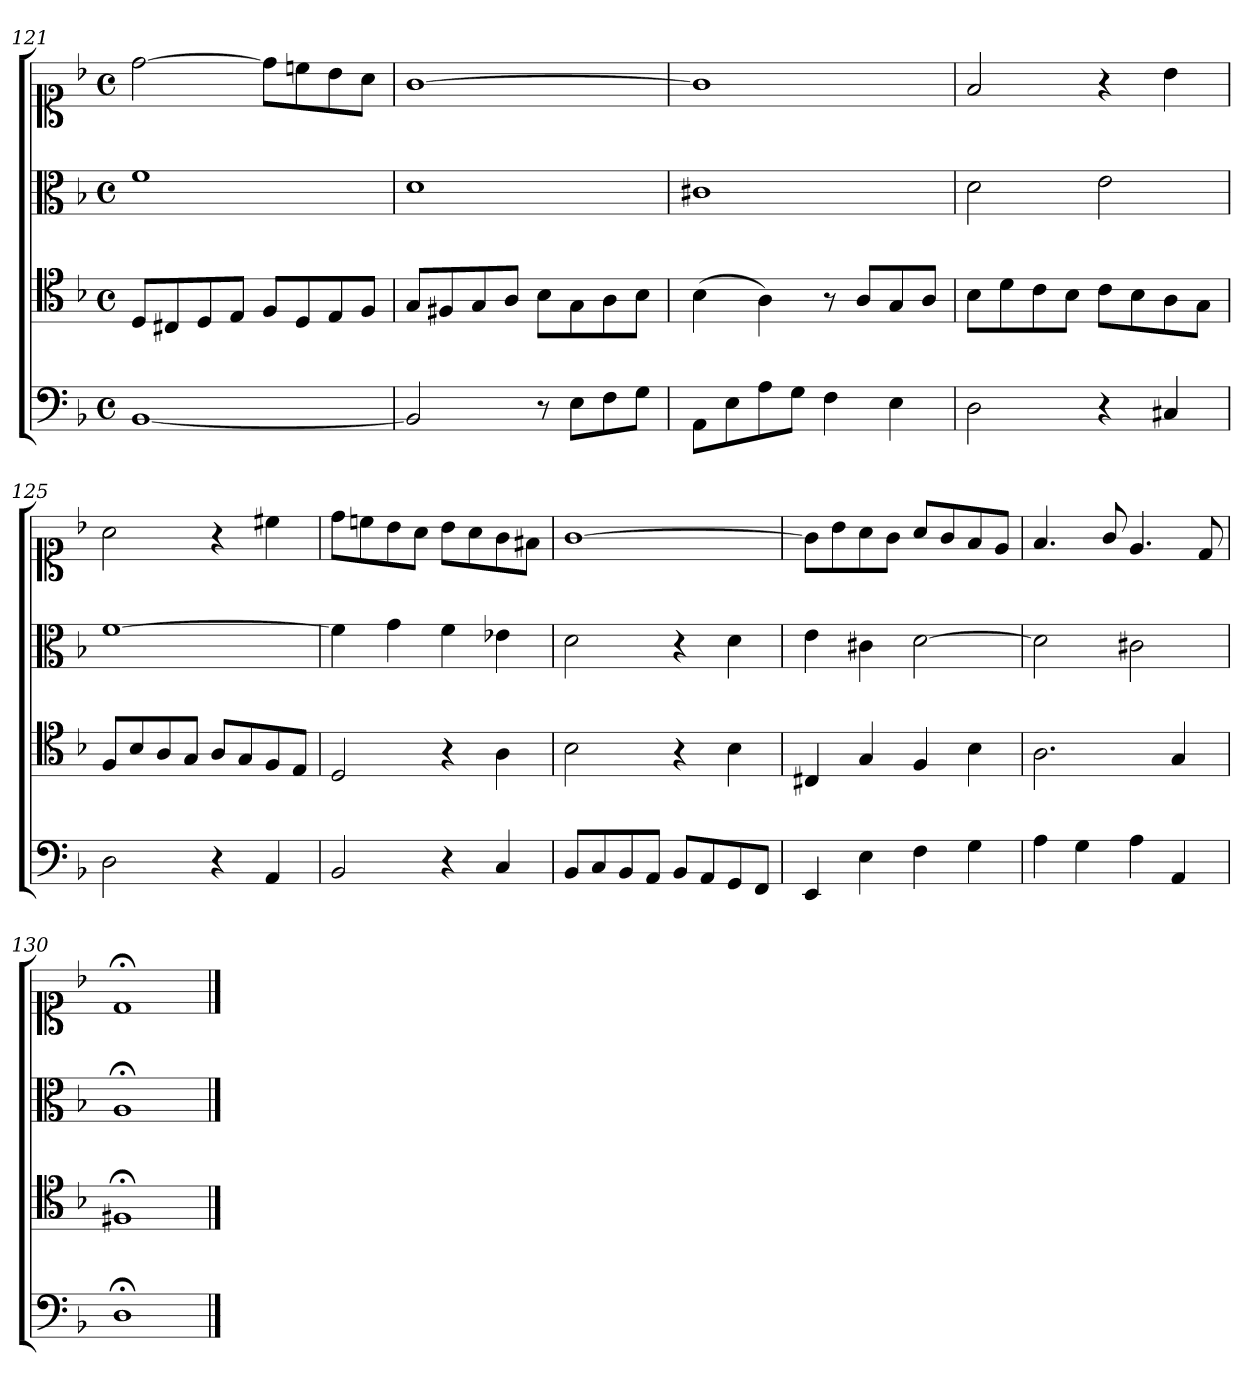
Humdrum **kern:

**kern	**kern	**kern	**kern
*part4	*part3	*part2	*part1
*staff4	*staff3	*staff2	*staff1
*clefF4	*clefC4	*clefC3	*clefC1
*k[b-]	*k[b-]	*k[b-]	*k[b-]
*d:	*d:	*d:	*d:
*M4/4	*M4/4	*M4/4	*M4/4
*met(c)	*met(c)	*met(c)	*met(c)
=121	=121	=121	=121
[1BB-	8DL	1f	[2dd
.	8C#X	.	.
.	8D	.	.
.	8EJ	.	.
.	8FL	.	8ddL]
.	8D	.	8ccn
.	8E	.	8b-
.	8FJ	.	8aJ
=122	=122	=122	=122
2BB-]	8GL	1d	[1g
.	8F#X	.	.
.	8G	.	.
.	8AJ	.	.
8r	8B-L	.	.
8EL	8G	.	.
8F	8A	.	.
8GJ	8B-J	.	.
=123	=123	=123	=123
8AAL	(4B-	1c#X	1g]
8E	.	.	.
8A	4A)	.	.
8GJ	.	.	.
4F	8r	.	.
.	8AL	.	.
4E	8G	.	.
.	8AJ	.	.
=124	=124	=124	=124
2D	8B-L	2d	2f
.	8d	.	.
.	8c	.	.
.	8B-J	.	.
4r	8cL	2e	4r
.	8B-	.	.
4C#X	8A	.	4b-
.	8GJ	.	.
=125	=125	=125	=125
2D	8FL	[1f	2a
.	8B-	.	.
.	8A	.	.
.	8GJ	.	.
4r	8AL	.	4r
.	8G	.	.
4AA	8F	.	4cc#X
.	8EJ	.	.
=126	=126	=126	=126
2BB-	2D	4f]	8ddL
.	.	.	8ccn
.	.	4g	8b-
.	.	.	8aJ
4r	4r	4f	8b-L
.	.	.	8a
4C	4A	4e-X	8g
.	.	.	8f#XJ
=127	=127	=127	=127
8BB-L	2B-	2d	[1g
8C	.	.	.
8BB-	.	.	.
8AAJ	.	.	.
8BB-L	4r	4r	.
8AA	.	.	.
8GG	4B-	4d	.
8FFJ	.	.	.
=128	=128	=128	=128
4EE	4C#X	4e	8gL]
.	.	.	8b-
4E	4G	4c#X	8a
.	.	.	8gJ
4F	4F	[2d	8aL
.	.	.	8g
4G	4B-	.	8f
.	.	.	8eJ
=129	=129	=129	=129
4A	2.A	2d]	4.f
4G	.	.	.
.	.	.	8g/
4A	.	2c#X	4.e
4AA	4G	.	.
.	.	.	8d
=130	=130	=130	=130
1D;<	1F#X;<	1A;<	1d;<
==	==	==	==
*-	*-	*-	*-
